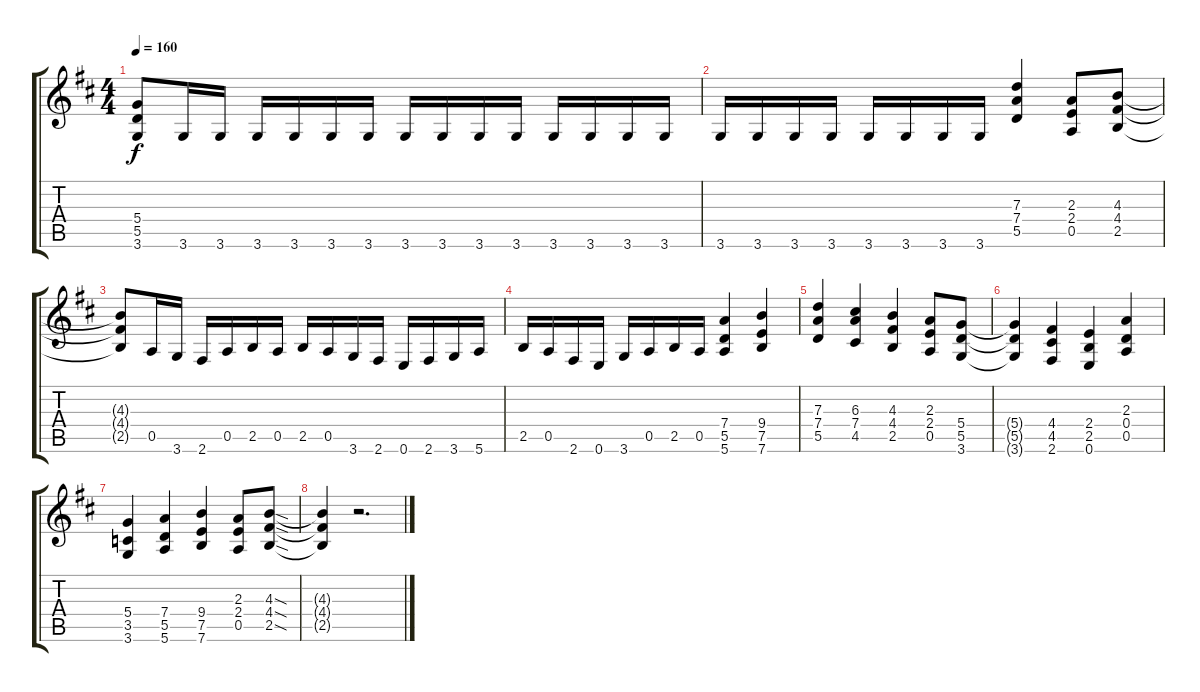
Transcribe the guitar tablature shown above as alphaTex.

\track "" {instrument overdrivenguitar}
\staff {score tabs}
\tuning (E4 B3 G3 D3 A2 E2) {hide}
\ts (4 4)
\tempo 160
\clef g2
\ks d
(5.4{t} 5.5{t} 3.6{t}).8{dy f} 3.6.16 3.6.16 3.6.16 3.6.16 3.6.16 3.6.16 3.6.16 3.6.16 3.6.16 3.6.16 3.6.16 3.6.16 3.6.16 3.6.16 |
3.6.16 3.6.16 3.6.16 3.6.16 3.6.16 3.6.16 3.6.16 3.6.16 (7.3 7.4 5.5).4 (2.3 2.4 0.5).8 (4.3 4.4 2.5).8 |
(4.3{t} 4.4{t} 2.5{t}).8 0.5.16 3.6.16 2.6.16 0.5.16 2.5.16 0.5.16 2.5.16 0.5.16 3.6.16 2.6.16 0.6.16 2.6.16 3.6.16 5.6.16 |
2.5.16 0.5.16 2.6.16 0.6.16 3.6.16 0.5.16 2.5.16 0.5.16 (7.4 5.5 5.6).4 (9.4 7.5 7.6).4 |
(7.3 7.4 5.5).4 (6.3 7.4 4.5).4 (4.3 4.4 2.5).4 (2.3 2.4 0.5).8 (5.4 5.5 3.6).8 |
(5.4{t} 5.5{t} 3.6{t}).4 (4.4 4.5 2.6).4 (2.4 2.5 0.6).4 (2.3 0.4 0.5).4 |
(5.4 3.5 3.6).4 (7.4 5.5 5.6).4 (9.4 7.5 7.6).4 (2.3 2.4 0.5).8 (4.3{sod} 4.4{sod} 2.5{sod}).8 |
(4.3{t} 4.4{t} 2.5{t}).4 r.2{d}
